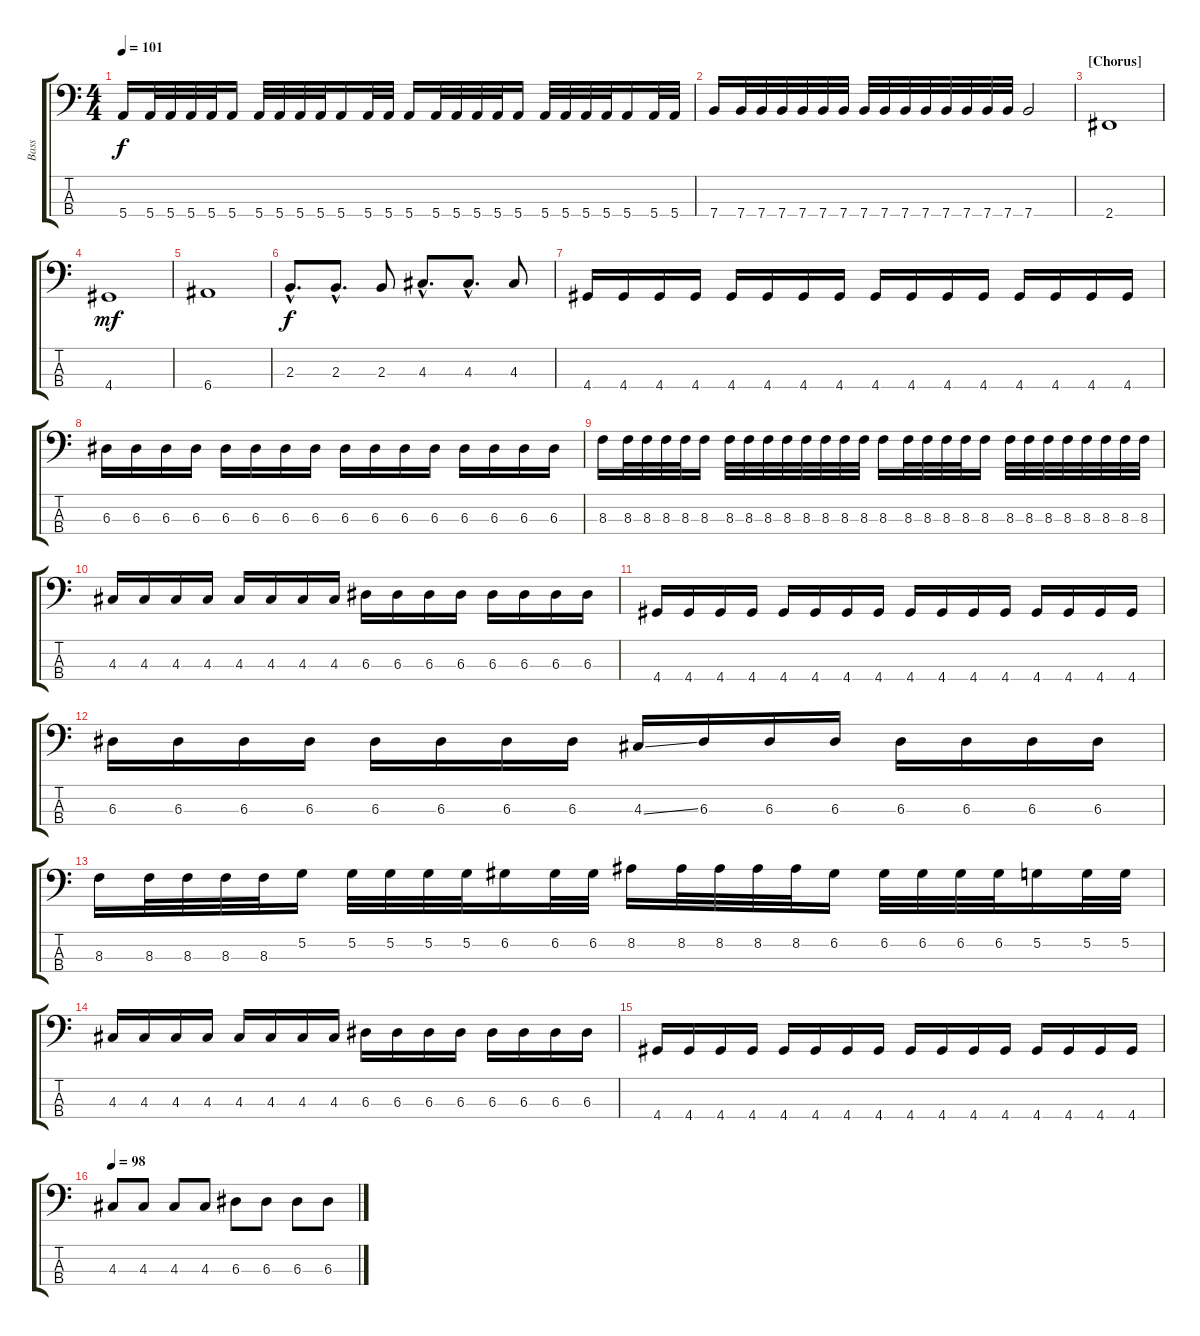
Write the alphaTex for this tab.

\track ("Bass" "Bass") {instrument electricbasspick}
\staff {score tabs}
\tuning (G2 D2 A1 E1) {hide}
\ts (4 4)
\tempo 101
\clef f4
\ks c
5.4.16{dy f} 5.4.32 5.4.32 5.4.32 5.4.32 5.4.16 5.4.32 5.4.32 5.4.32 5.4.32 5.4.16 5.4.32 5.4.32 5.4.16 5.4.32 5.4.32 5.4.32 5.4.32 5.4.16 5.4.32 5.4.32 5.4.32 5.4.32 5.4.16 5.4.32 5.4.32 |
7.4.16 7.4.32 7.4.32 7.4.32 7.4.32 7.4.32 7.4.32 7.4.32 7.4.32 7.4.32 7.4.32 7.4.32 7.4.32 7.4.32 7.4.32 7.4.2 |
\section ("" "[Chorus]")
2.4.1 |
4.4.1{dy mf} |
6.4.1 |
2.3{hac}.8{d dy f} 2.3{hac}.8{d} 2.3.8 4.3{hac}.8{d} 4.3{hac}.8{d} 4.3.8 |
\section ("" "")
4.4.16 4.4.16 4.4.16 4.4.16 4.4.16 4.4.16 4.4.16 4.4.16 4.4.16 4.4.16 4.4.16 4.4.16 4.4.16 4.4.16 4.4.16 4.4.16 |
6.3.16 6.3.16 6.3.16 6.3.16 6.3.16 6.3.16 6.3.16 6.3.16 6.3.16 6.3.16 6.3.16 6.3.16 6.3.16 6.3.16 6.3.16 6.3.16 |
8.3.16 8.3.32 8.3.32 8.3.32 8.3.32 8.3.16 8.3.32 8.3.32 8.3.32 8.3.32 8.3.32 8.3.32 8.3.32 8.3.32 8.3.16 8.3.32 8.3.32 8.3.32 8.3.32 8.3.16 8.3.32 8.3.32 8.3.32 8.3.32 8.3.32 8.3.32 8.3.32 8.3.32 |
4.3.16 4.3.16 4.3.16 4.3.16 4.3.16 4.3.16 4.3.16 4.3.16 6.3.16 6.3.16 6.3.16 6.3.16 6.3.16 6.3.16 6.3.16 6.3.16 |
4.4.16 4.4.16 4.4.16 4.4.16 4.4.16 4.4.16 4.4.16 4.4.16 4.4.16 4.4.16 4.4.16 4.4.16 4.4.16 4.4.16 4.4.16 4.4.16 |
6.3.16 6.3.16 6.3.16 6.3.16 6.3.16 6.3.16 6.3.16 6.3.16 4.3{ss}.16 6.3.16 6.3.16 6.3.16 6.3.16 6.3.16 6.3.16 6.3.16 |
8.3.16 8.3.32 8.3.32 8.3.32 8.3.32 5.2.16 5.2.32 5.2.32 5.2.32 5.2.32 6.2.16 6.2.32 6.2.32 8.2.16 8.2.32 8.2.32 8.2.32 8.2.32 6.2.16 6.2.32 6.2.32 6.2.32 6.2.32 5.2.16 5.2.32 5.2.32 |
4.3.16 4.3.16 4.3.16 4.3.16 4.3.16 4.3.16 4.3.16 4.3.16 6.3.16 6.3.16 6.3.16 6.3.16 6.3.16 6.3.16 6.3.16 6.3.16 |
4.4.16 4.4.16 4.4.16 4.4.16 4.4.16 4.4.16 4.4.16 4.4.16 4.4.16 4.4.16 4.4.16 4.4.16 4.4.16 4.4.16 4.4.16 4.4.16 |
\tempo 98
4.3.8 4.3.8 4.3.8 4.3.8 6.3.8 6.3.8 6.3.8 6.3.8
